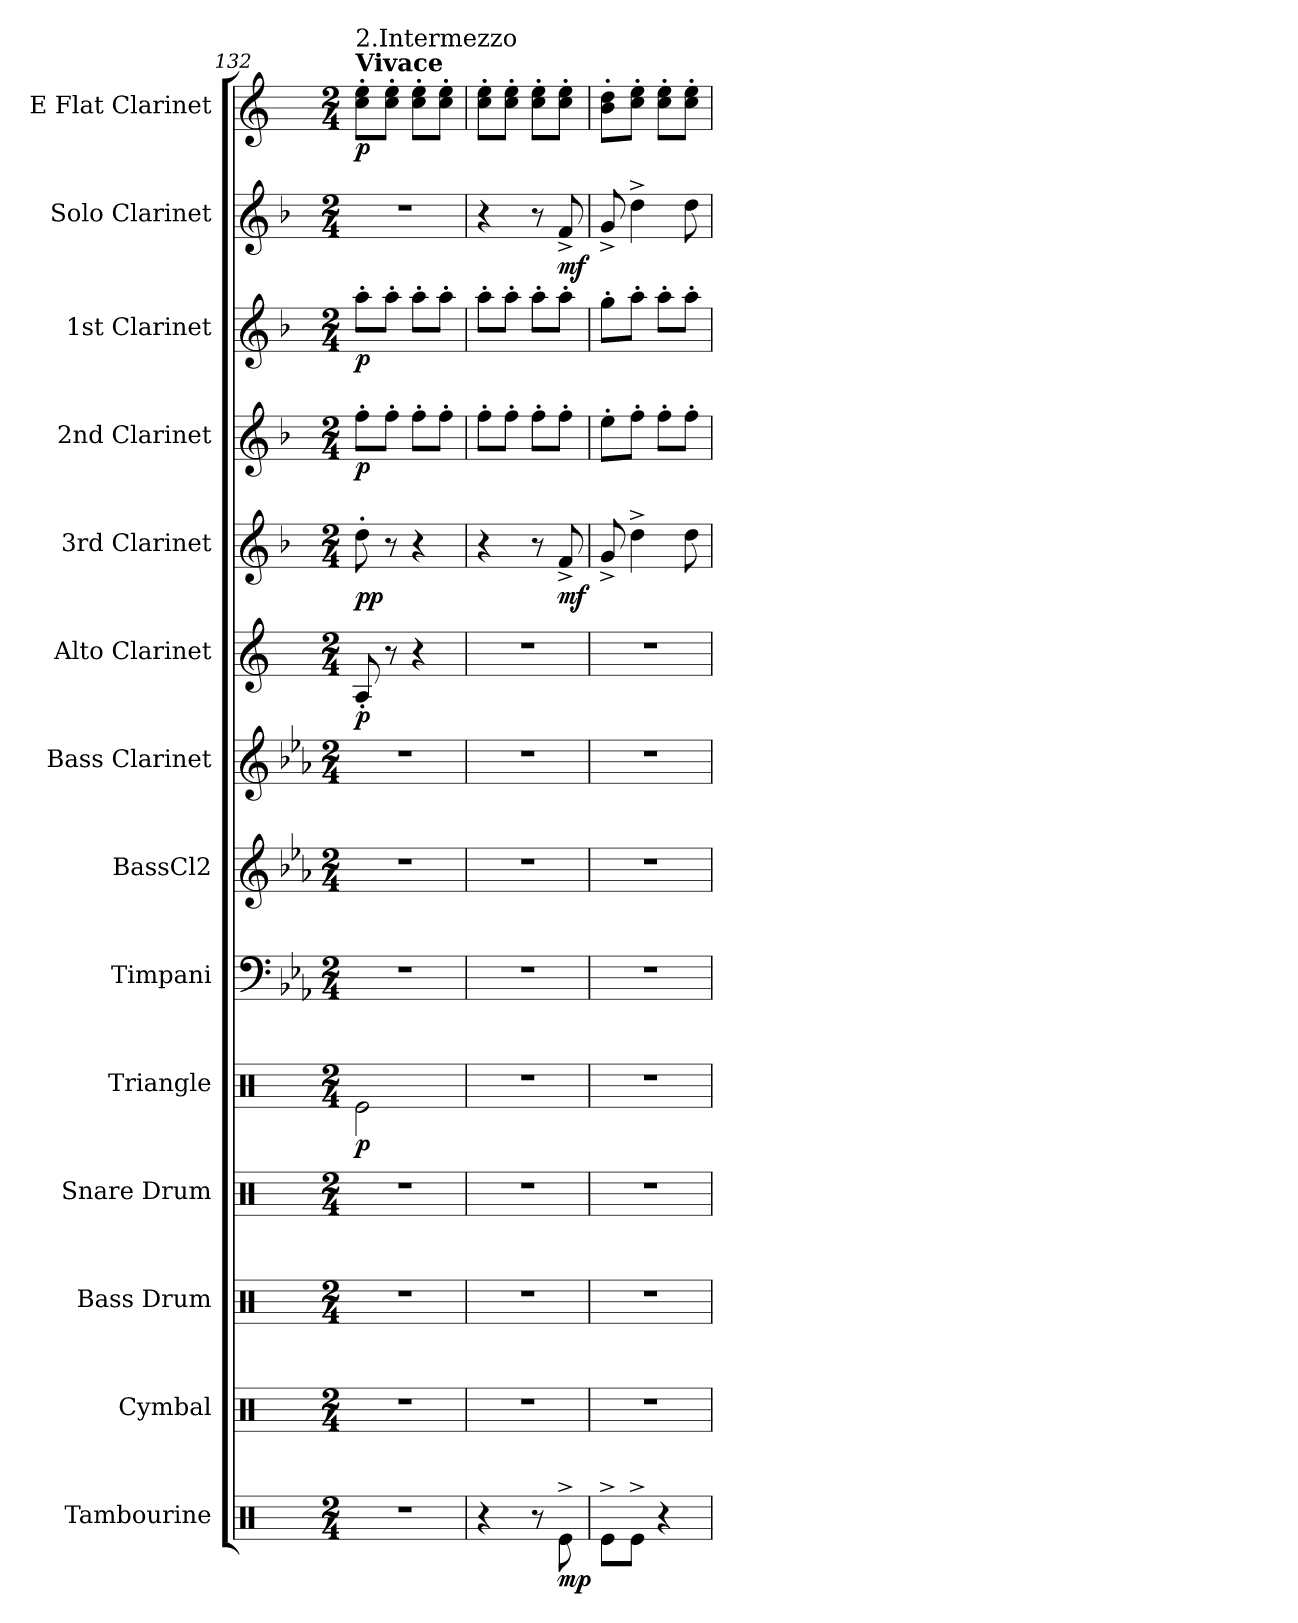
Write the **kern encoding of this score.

**kern	**dynam	**kern	**kern	**kern	**kern	**dynam	**kern	**kern	**kern	**kern	**dynam	**kern	**dynam	**kern	**dynam	**kern	**dynam	**kern	**dynam	**kern	**dynam
*part14	*part14	*part13	*part12	*part11	*part10	*part10	*part9	*part8	*part7	*part6	*part6	*part5	*part5	*part4	*part4	*part3	*part3	*part2	*part2	*part1	*part1
*staff14	*staff14	*staff13	*staff12	*staff11	*staff10	*staff10	*staff9	*staff8	*staff7	*staff6	*staff6	*staff5	*staff5	*staff4	*staff4	*staff3	*staff3	*staff2	*staff2	*staff1	*staff1
*I"Tambourine	*	*I"Cymbal	*I"Bass Drum	*I"Snare Drum	*I"Triangle	*	*I"Timpani	*I"BassCl2	*I"Bass Clarinet	*I"Alto Clarinet	*	*I"3rd Clarinet	*	*I"2nd Clarinet	*	*I"1st Clarinet	*	*I"Solo Clarinet	*	*I"E Flat Clarinet	*
*I'Tamb.	*	*I'Cym.	*I'B. Dr.	*I'Sn. Dr.	*I'Trgl.	*	*I'Timp.	*I'B. Cl2	*I'B. Cl.	*I'A. Cl.	*	*I'3rdCl.	*	*I'2nd Cl.	*	*I'1stCl.	*	*I'SoloCl.	*	*	*
!!LO:PB:g=z
*clefX	*	*clefX	*clefX	*clefX	*clefX	*	*clefF4	*clefG2	*clefG2	*clefG2	*	*clefG2	*	*clefG2	*	*clefG2	*	*clefG2	*	*clefG2	*
*	*	*	*	*	*	*	*	*ITrd8c14	*ITrd8c14	*ITrd5c9	*	*ITrd1c2	*	*ITrd1c2	*	*ITrd1c2	*	*ITrd1c2	*	*ITrd-2c-3	*
*k[]	*	*k[]	*k[]	*k[]	*k[]	*	*k[b-e-a-]	*k[b-e-a-]	*k[b-e-a-]	*k[b-e-a-]	*	*k[b-e-a-]	*	*k[b-e-a-]	*	*k[b-e-a-]	*	*k[b-e-a-]	*	*k[b-e-a-]	*
*M2/4	*	*M2/4	*M2/4	*M2/4	*M2/4	*	*M2/4	*M2/4	*M2/4	*M2/4	*	*M2/4	*	*M2/4	*	*M2/4	*	*M2/4	*	*M2/4	*
=132	=132	=132	=132	=132	=132	=132	=132	=132	=132	=132	=132	=132	=132	=132	=132	=132	=132	=132	=132	=132	=132
!	!	!	!	!	!	!	!	!	!	!	!	!	!	!	!	!	!	!	!	!LO:TX:a:B:t=Vivace	!
!	!	!	!	!	!	!	!	!	!	!	!	!	!	!	!	!	!	!	!	!LO:TX:a:t=2.Intermezzo	!
!	!	!	!	!	!	!LO:DY:b	!	!	!	!	!LO:DY:b	!	!LO:DY:b	!	!LO:DY:b	!	!LO:DY:b	!	!	!	!LO:DY:b
2r	.	2r	2r	2r	2Re\	p	2r	2r	2r	8C'/	p	8cc'\	pp	8ee-'\L	p	8gg'\L	p	2r	.	8ee-\' 8gg\'L	p
.	.	.	.	.	.	.	.	.	.	8r	.	8r	.	8ee-'\J	.	8gg'\J	.	.	.	8ee-\' 8gg\'J	.
.	.	.	.	.	.	.	.	.	.	4r	.	4r	.	8ee-'\L	.	8gg'\L	.	.	.	8ee-\' 8gg\'L	.
.	.	.	.	.	.	.	.	.	.	.	.	.	.	8ee-'\J	.	8gg'\J	.	.	.	8ee-\' 8gg\'J	.
=133	=133	=133	=133	=133	=133	=133	=133	=133	=133	=133	=133	=133	=133	=133	=133	=133	=133	=133	=133	=133	=133
4r	.	2r	2r	2r	2r	.	2r	2r	2r	2r	.	4r	.	8ee-'\L	.	8gg'\L	.	4r	.	8ee-\' 8gg\'L	.
.	.	.	.	.	.	.	.	.	.	.	.	.	.	8ee-'\J	.	8gg'\J	.	.	.	8ee-\' 8gg\'J	.
8r	.	.	.	.	.	.	.	.	.	.	.	8r	.	8ee-'\L	.	8gg'\L	.	8r	.	8ee-\' 8gg\'L	.
!	!LO:DY:b	!	!	!	!	!	!	!	!	!	!	!	!LO:DY:b	!	!	!	!	!	!LO:DY:b	!	!
8Re^\	mp	.	.	.	.	.	.	.	.	.	.	8e-^/	mf	8ee-'\J	.	8gg'\J	.	8e-^/	mf	8ee-\' 8gg\'J	.
=134	=134	=134	=134	=134	=134	=134	=134	=134	=134	=134	=134	=134	=134	=134	=134	=134	=134	=134	=134	=134	=134
8Re^\L	.	2r	2r	2r	2r	.	2r	2r	2r	2r	.	8f^/	.	8dd'\L	.	8ff'\L	.	8f^/	.	8dd\' 8ff\'L	.
8Re^\J	.	.	.	.	.	.	.	.	.	.	.	4cc^\	.	8ee-'\J	.	8gg'\J	.	4cc^\	.	8ee-\' 8gg\'J	.
4r	.	.	.	.	.	.	.	.	.	.	.	.	.	8ee-'\L	.	8gg'\L	.	.	.	8ee-\' 8gg\'L	.
.	.	.	.	.	.	.	.	.	.	.	.	8cc\	.	8ee-'\J	.	8gg'\J	.	8cc\	.	8ee-\' 8gg\'J	.
=	=	=	=	=	=	=	=	=	=	=	=	=	=	=	=	=	=	=	=	=	=
*-	*-	*-	*-	*-	*-	*-	*-	*-	*-	*-	*-	*-	*-	*-	*-	*-	*-	*-	*-	*-	*-
